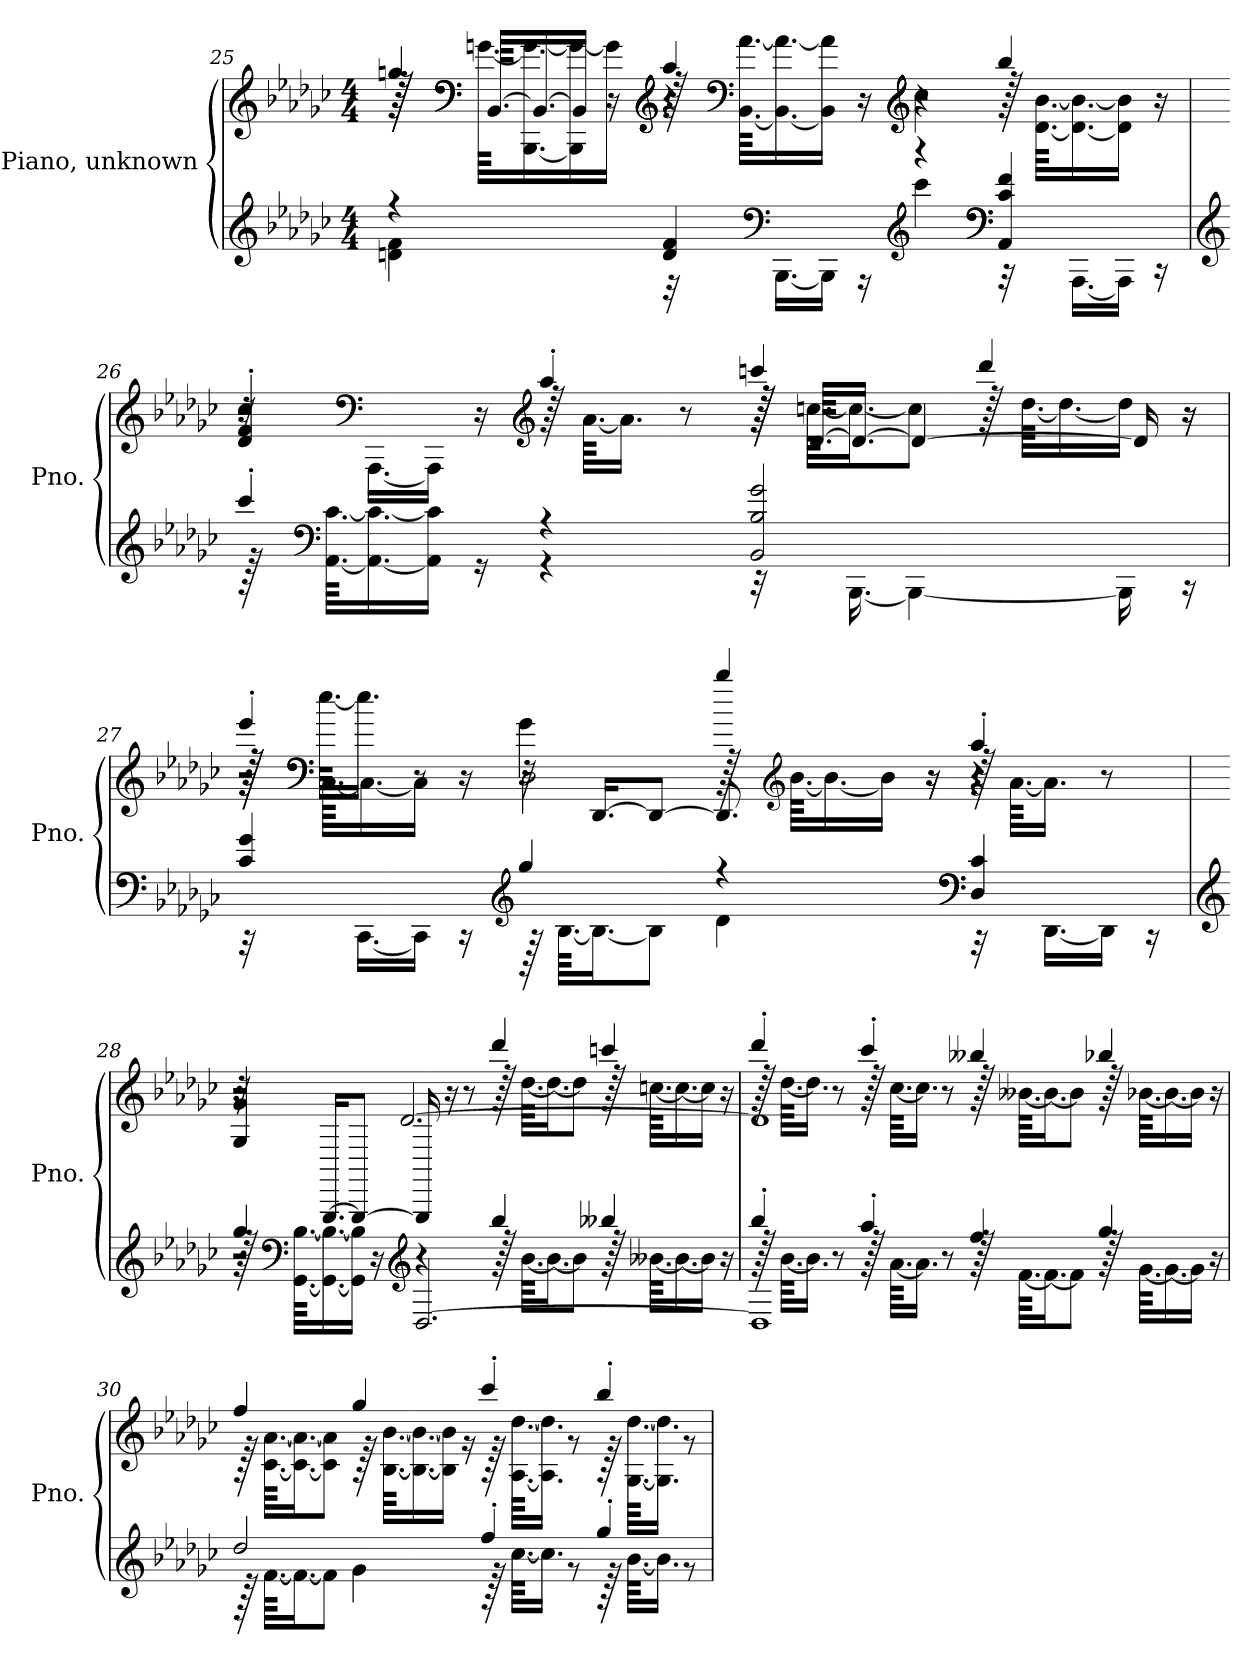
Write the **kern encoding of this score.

**kern	**kern
*part1	*part1
*staff2	*staff1
*I"Piano, unknown	*
*I'Pno.	*
!!LO:PB:g=z
*clefG2	*clefG2
*k[b-e-a-d-g-c-]	*k[b-e-a-d-g-c-]
*M4/4	*M4/4
=25	=25
*^	*^
*	*	*	*^
4r	4dn\ 4f\	4ggn/	128r	128r
*	*	*clefF4	*	*
.	.	.	[64.gn\KKLL	[64.BB-/KKLL
.	.	.	[16.BBB-\ 16.g\_	16.BB-/_
.	.	.	16BBB-\] 16g\_	16BB-/JJ]
.	.	.	16g\JJ]	16r
*	*	*clefG2	*	*
4d/ 4f/	32r	4aa-/	128r	4r
*	*	*clefF4	*	*
.	.	.	[64.BB-\ [64.a-\KKLL	.
*clefF4	*	*	*	*
.	[16.BBB-\LL	.	16.BB-\_ 16.a-\_	.
.	16BBB-\JJ]	.	16BB-\] 16a-\]JJ	.
.	16r	.	16r	.
*clefG2	*	*clefG2	*	*
4r	4ccc-\	4r	4cc-\	2r
*clefF4	*	*	*	*
4AA-/ 4c-/ 4f/	32r	4bb-/	128r	.
.	.	.	[64.d-\ [64.b-\KKLL	.
.	[16.AAA-\LL	.	16.d-\_ 16.b-\_	.
.	16AAA-\JJ]	.	16d-\] 16b-\]JJ	.
.	16r	.	16r	.
!!LO:LB:g=z	!!	!!
=26	=26	=26	=26	=26
*clefG2	*	*	*	*
4ccc-'/	128r	4d-/' 4f/' 4cc-/'	32r	2r
*clefF4	*	*	*	*
.	[64.AA-\ [64.c-\KKLL	.	.	.
*	*	*clefF4	*	*
.	16.AA-\_ 16.c-\_	.	[16.AAA-\LL	.
.	16AA-\] 16c-\]JJ	.	16AAA-\JJ]	.
.	16r	.	16r	.
*	*	*clefG2	*	*
4r	4r	4aa-'/	128r	.
.	.	.	[64.a-\KKLL	.
.	.	.	16.a-\JJ]	.
.	.	.	8r	.
2BB-/ 2B-/ 2g-/	32r	4cccn/	128r	128r
.	.	.	[64.ccn\KKLL	[64.d-/KKLL
.	[16.BBB-\	.	16.cc\J_	16.d-/JJ_
.	4BBB-\_	.	8cc\J]	4d-/_
.	.	4ddd-/	128r	.
.	.	.	[64.dd-\KKLL	.
.	.	.	16.dd-\_	.
.	16BBB-\]	.	16dd-\JJ]	16d-/]
.	16r	.	16r	16r
!!LO:LB:g=z
=27	=27	=27	=27	=27
*	*	*	*	*^
4c-/ 4g-/	32r	2r	128r	4eee-'/	128r
*	*	*clefF4	*	*	*
.	.	.	[64.ee-\KKLL	.	[64.C-\KKLL
.	[16.CC-\LL	.	16.ee-\JJ]	.	16.C-\_
.	16CC-\JJ]	.	8r	.	16C-\JJ]
.	16r	.	.	.	16r
*clefG2	*	*	*	*	*
4gg-/	128r	.	4g-\	32r	2D-\
.	[64.B-\KKLL	.	.	.	.
.	16.B-\J_	.	.	[16.DD-/KL	.
.	8B-\J]	.	.	8DD-/J_	.
4r	4d-\	4bb-/	128r	8.DD-/]	.
*	*	*clefG2	*	*	*
.	.	.	[64.b-\KKLL	.	.
.	.	.	16.b-\_	.	.
.	.	.	16b-\JJ]	.	.
.	.	.	16r	16r	.
*clefF4	*	*	*	*	*
4D-/ 4c-/	32r	4aa-'/	128r	4r	4r
.	.	.	[64.a-\KKLL	.	.
.	[16.DD-\LL	.	16.a-\JJ]	.	.
.	16DD-\JJ]	.	8r	.	.
.	16r	.	.	.	.
*v	*v	*	*	*	*
*	*v	*v	*v	*v
!!LO:LB:g=z
=28	=28
*clefG2	*
*^	*^
*	*^	*	*^
2r	128r	4gg-/	32r	2r	4G-/ 4g-/
*clefF4	*	*	*	*	*
.	[64.GG-\ [64.B-\KKLL	.	.	.	.
.	16.GG-\_ 16.B-\_	.	[16.GGG-/KL	.	.
.	16GG-\] 16B-\]JJ	.	8GGG-/J_	.	.
.	16r	.	.	.	.
*clefG2	*	*	*	*	*
.	4r	[2.D-/	16GGG-/]	.	[2.d-/
.	.	.	16r	.	.
.	.	.	8r	.	.
4bb-/	128r	.	4ddd-/	128r	.
.	[64.b-\KKLL	.	.	[64.dd-\KKLL	.
.	16.b-\J_	.	.	16.dd-\J_	.
.	8b-\J]	.	.	8dd-\J]	.
4bb--X/	128r	.	4cccn/	128r	.
.	[64.b--X\KKLL	.	.	[64.ccn\KKLL	.
.	16.b--\_	.	.	16.cc\_	.
.	16b--\JJ]	.	.	16cc\JJ]	.
.	16r	.	.	16r	.
!!LO:LB:g=z	!!	!!
=29	=29	=29	=29	=29	=29
4bb-'/	128r	1D-]	4ddd-'/	128r	1d-]
.	[64.b-\KKLL	.	.	[64.dd-\KKLL	.
.	16.b-\JJ]	.	.	16.dd-\JJ]	.
.	8r	.	.	8r	.
4aa-'/	128r	.	4ccc-'/	128r	.
.	[64.a-\KKLL	.	.	[64.cc-\KKLL	.
.	16.a-\JJ]	.	.	16.cc-\JJ]	.
.	8r	.	.	8r	.
4ff/	128r	.	4bb--X/	128r	.
.	[64.f\KKLL	.	.	[64.b--X\KKLL	.
.	16.f\J_	.	.	16.b--\J_	.
.	8f\J]	.	.	8b--\J]	.
4gg-/	128r	.	4bb-X/	128r	.
.	[64.g-\KKLL	.	.	[64.b-X\KKLL	.
.	16.g-\_	.	.	16.b-\_	.
.	16g-\JJ]	.	.	16b-\JJ]	.
.	16r	.	.	16r	.
*	*v	*v	*	*	*
*	*	*	*v	*v
!!LO:LB:g=z
=30	=30	=30	=30
2dd-/	128r	4ff/	128r
.	[64.f\KKLL	.	[64.c-\ [64.a-\KKLL
.	16.f\J_	.	16.c-\_ 16.a-\_J
.	8f\J]	.	8c-\] 8a-\]J
.	4g-\	4gg-/	128r
.	.	.	[64.B-\ [64.b-\KKLL
.	.	.	16.B-\_ 16.b-\_
.	.	.	16B-\] 16b-\]JJ
.	.	.	16r
4ff'/	128r	4ccc-'/	128r
.	[64.cc-\KKLL	.	[64.A-\ [64.dd-\KKLL
.	16.cc-\JJ]	.	16.A-\] 16.dd-\]JJ
.	8r	.	8r
4gg-'/	128r	4bb-'/	128r
.	[64.b-\KKLL	.	[64.G-\ [64.dd-\KKLL
.	16.b-\JJ]	.	16.G-\] 16.dd-\]JJ
.	8r	.	8r
*v	*v	*	*
*	*v	*v
=	=
*-	*-
